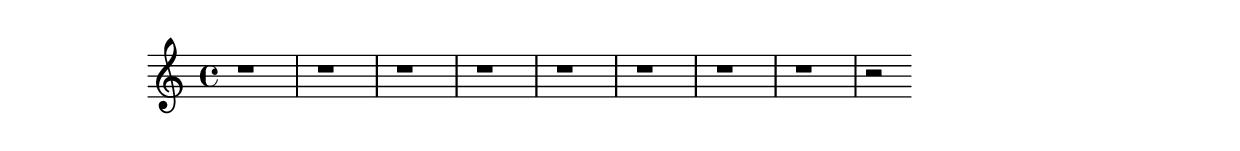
\version "2.14.0"

\header{
texidoc="

If the @code{Rest_engraver} is replaced by the @code{Completion_rest_engraver},
rests with a duration factor still keep their requested appearance.

"
}

\layout { ragged-right= ##t }


\new Voice \with {
    \remove "Rest_engraver"
    \consists "Completion_rest_engraver"
} \relative c'{

  r\breve |
  r1*2 |
  r2*4 |
  r8*20
}
